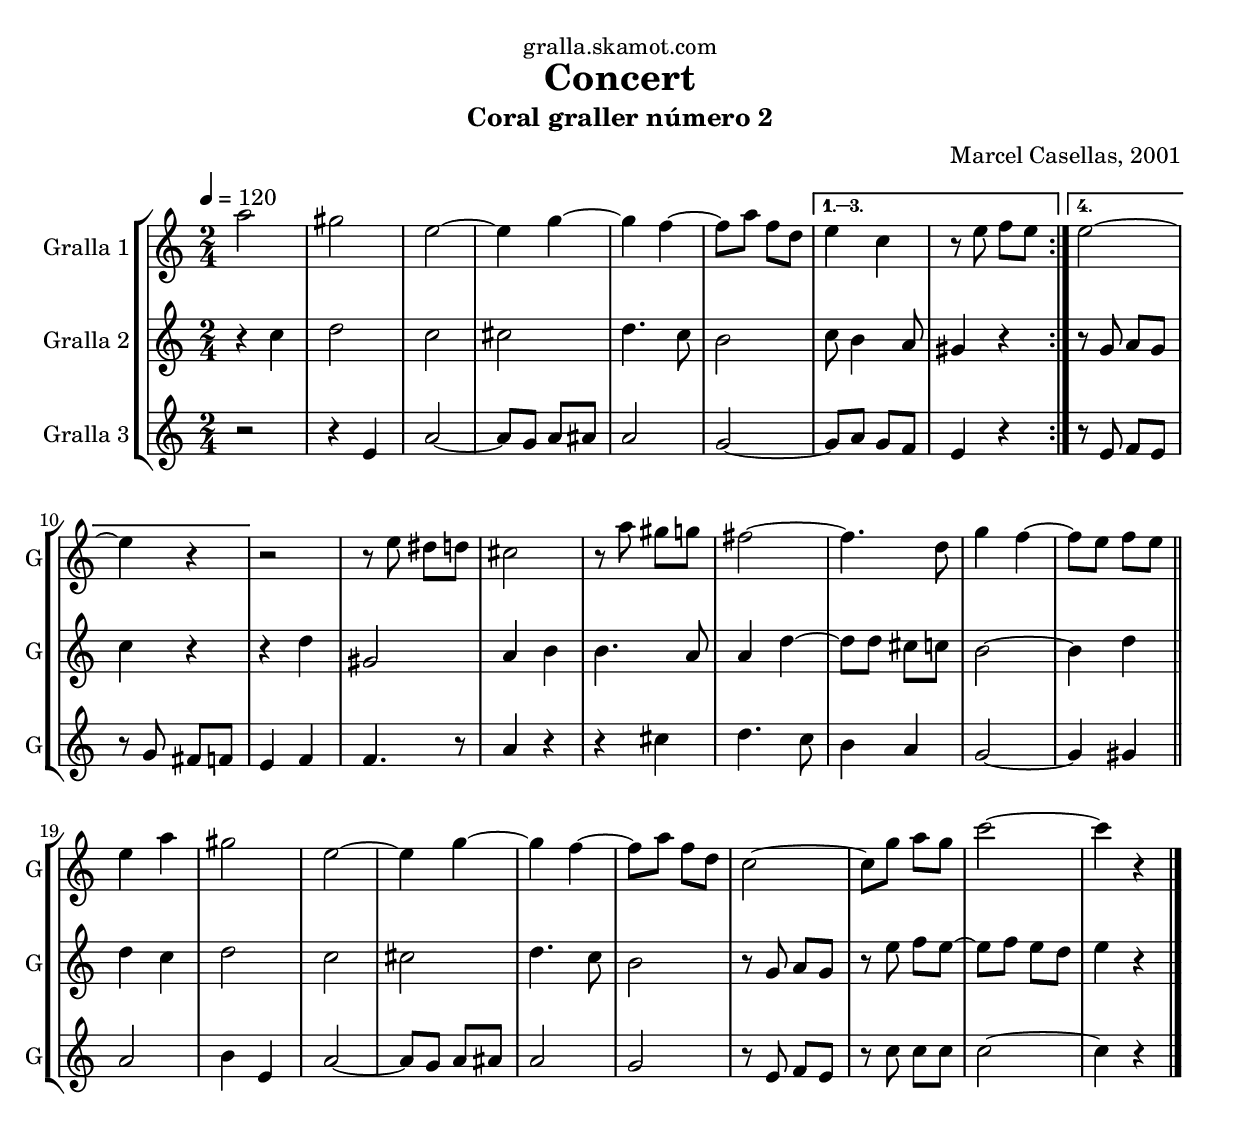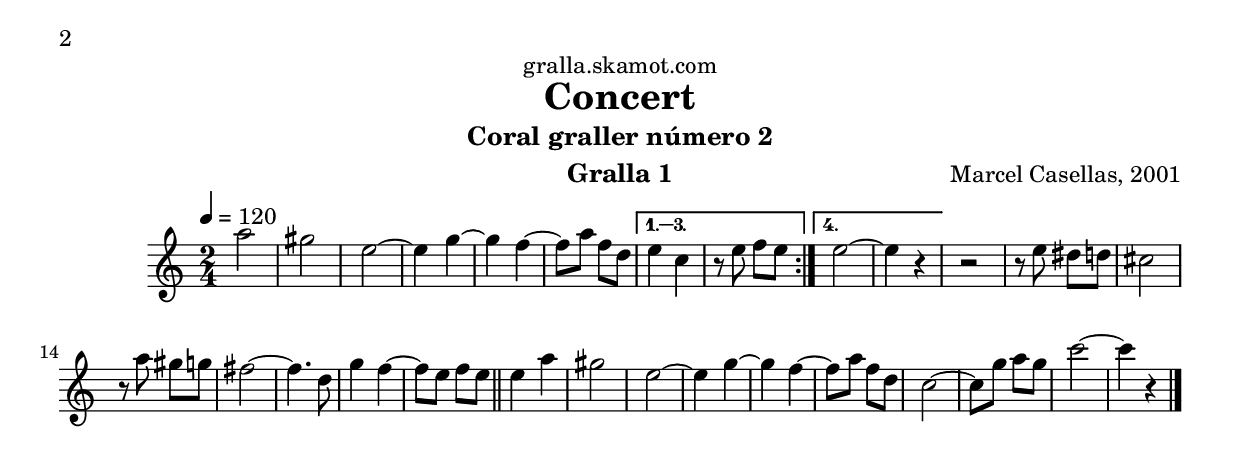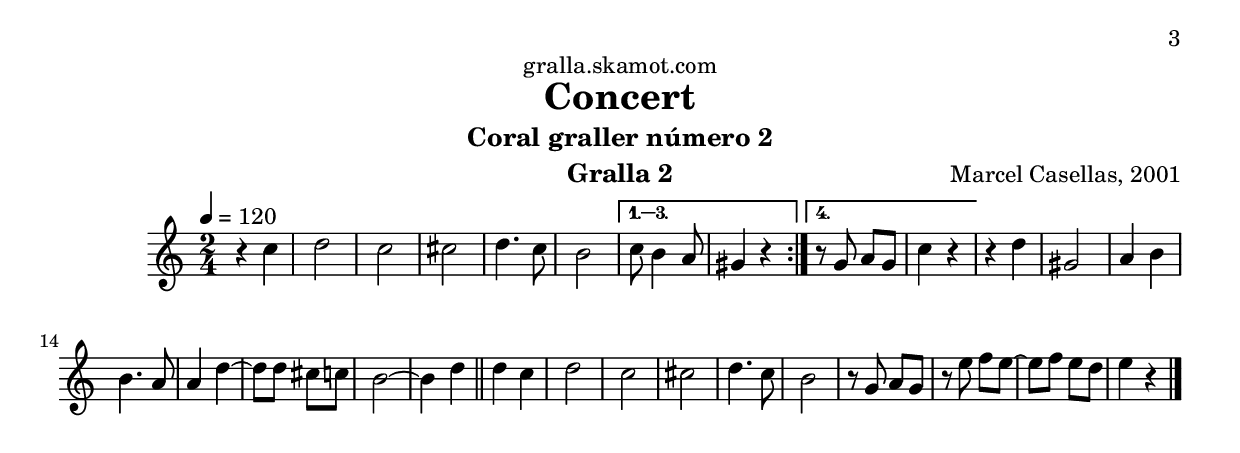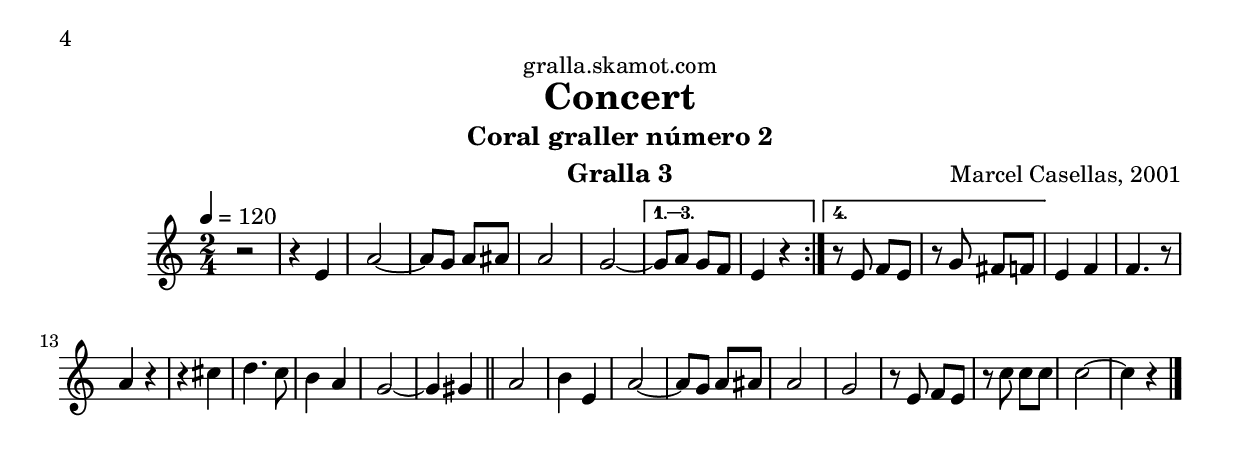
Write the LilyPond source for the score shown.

\version "2.16.2"

\header {
  dedication="gralla.skamot.com"
  title="Concert"
  subtitle="Coral graller número 2"
  subsubtitle=""
  poet=""
  meter=""
  piece=""
  composer="Marcel Casellas, 2001"
  arranger=""
  opus=""
  instrument=""
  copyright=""
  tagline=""
}

liniaroAa =
\relative a''
{
  \tempo 4=120
  \clef treble
  \key c \major
  \time 2/4
  \repeat volta 4 { a2  |
  gis2  |
  e2 ~  |
  e4 g ~  |
  %05
  g4 f ~  |
  f8 a f d }
  \alternative { { e4 c  |
  r8 e f e }
  { e2 ~  |
  %10
  e4 r } }
  r2  |
  r8 e dis d  |
  cis2  |
  r8 a' gis g  |
  %15
  fis2 ~  |
  fis4. d8  |
  g4 f ~  |
  f8 e f e  \bar "||"
  e4 a  |
  %20
  gis2  |
  e2 ~  |
  e4 g ~  |
  g4 f ~  |
  f8 a f d  |
  %25
  c2 ~  |
  c8 g' a g  |
  c2 ~  |
  c4 r  \bar "|."
}

liniaroAb =
\relative c''
{
  \tempo 4=120
  \clef treble
  \key c \major
  \time 2/4
  \repeat volta 4 { r4 c  |
  d2  |
  c2  |
  cis2  |
  %05
  d4. c8  |
  b2 }
  \alternative { { c8 b4 a8  |
  gis4 r }
  { r8 g a g  |
  %10
  c4 r } }
  r4 d  |
  gis,2  |
  a4 b  |
  b4. a8  |
  %15
  a4 d ~  |
  d8 d cis c  |
  b2 ~  |
  b4 d  \bar "||"
  d4 c  |
  %20
  d2  |
  c2  |
  cis2  |
  d4. c8  |
  b2  |
  %25
  r8 g a g  |
  r8 e' f e ~  |
  e8 f e d  |
  e4 r  \bar "|."
}

liniaroAc =
\relative e'
{
  \tempo 4=120
  \clef treble
  \key c \major
  \time 2/4
  \repeat volta 4 { r2  |
  r4 e  |
  a2 ~  |
  a8 g a ais  |
  %05
  a2  |
  g2 ~ }
  \alternative { { g8 a g f  |
  e4 r }
  { r8 e f e  |
  %10
  r8 g fis f } }
  e4 f  |
  f4. r8  | % kompletite
  a4 r  |
  r4 cis  |
  %15
  d4. c8  |
  b4 a  |
  g2 ~  |
  g4 gis  \bar "||"
  a2  |
  %20
  b4 e,  |
  a2 ~  |
  a8 g a ais  |
  a2  |
  g2  |
  %25
  r8 e f e  |
  r8 c' c c  |
  c2 ~  |
  c4 r  \bar "|."
}

\bookpart {
  \score {
    \new StaffGroup {
      \override Score.RehearsalMark #'self-alignment-X = #LEFT
      <<
        \new Staff \with {instrumentName = #"Gralla 1" shortInstrumentName = #"G"} \liniaroAa
        \new Staff \with {instrumentName = #"Gralla 2" shortInstrumentName = #"G"} \liniaroAb
        \new Staff \with {instrumentName = #"Gralla 3" shortInstrumentName = #"G"} \liniaroAc
      >>
    }
    \layout {}
  }
  \score { \unfoldRepeats
    \new StaffGroup {
      \override Score.RehearsalMark #'self-alignment-X = #LEFT
      <<
        \new Staff \with {instrumentName = #"Gralla 1" shortInstrumentName = #"G"} \liniaroAa
        \new Staff \with {instrumentName = #"Gralla 2" shortInstrumentName = #"G"} \liniaroAb
        \new Staff \with {instrumentName = #"Gralla 3" shortInstrumentName = #"G"} \liniaroAc
      >>
    }
    \midi {
      \set Staff.midiInstrument = "oboe"
      \set DrumStaff.midiInstrument = "drums"
    }
  }
}

\bookpart {
  \header {instrument="Gralla 1"}
  \score {
    \new StaffGroup {
      \override Score.RehearsalMark #'self-alignment-X = #LEFT
      <<
        \new Staff \liniaroAa
      >>
    }
    \layout {}
  }
  \score { \unfoldRepeats
    \new StaffGroup {
      \override Score.RehearsalMark #'self-alignment-X = #LEFT
      <<
        \new Staff \liniaroAa
      >>
    }
    \midi {
      \set Staff.midiInstrument = "oboe"
      \set DrumStaff.midiInstrument = "drums"
    }
  }
}

\bookpart {
  \header {instrument="Gralla 2"}
  \score {
    \new StaffGroup {
      \override Score.RehearsalMark #'self-alignment-X = #LEFT
      <<
        \new Staff \liniaroAb
      >>
    }
    \layout {}
  }
  \score { \unfoldRepeats
    \new StaffGroup {
      \override Score.RehearsalMark #'self-alignment-X = #LEFT
      <<
        \new Staff \liniaroAb
      >>
    }
    \midi {
      \set Staff.midiInstrument = "oboe"
      \set DrumStaff.midiInstrument = "drums"
    }
  }
}

\bookpart {
  \header {instrument="Gralla 3"}
  \score {
    \new StaffGroup {
      \override Score.RehearsalMark #'self-alignment-X = #LEFT
      <<
        \new Staff \liniaroAc
      >>
    }
    \layout {}
  }
  \score { \unfoldRepeats
    \new StaffGroup {
      \override Score.RehearsalMark #'self-alignment-X = #LEFT
      <<
        \new Staff \liniaroAc
      >>
    }
    \midi {
      \set Staff.midiInstrument = "oboe"
      \set DrumStaff.midiInstrument = "drums"
    }
  }
}

